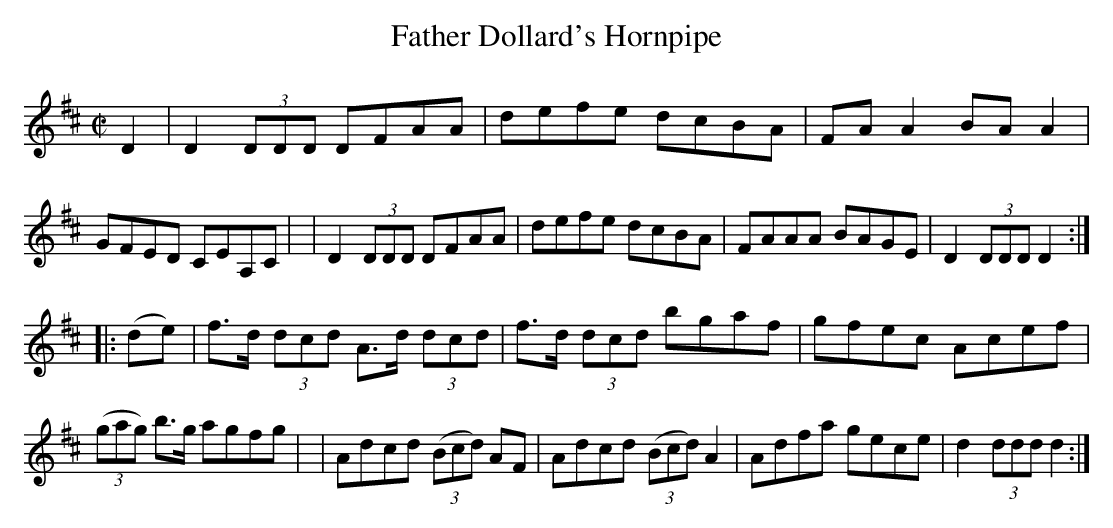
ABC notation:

X:1
T: Father Dollard's Hornpipe
M: C|
L: 1/8
K: D
D2 \
| D2(3DDD DFAA | defe dcBA | FAA2 BAA2 | GFED CEA,C |\
| D2(3DDD DFAA | defe dcBA | FAAA BAGE | D2(3DDD D2 :|
|: (de) \
| f>d (3dcd A>d (3dcd | f>d (3dcd bgaf | gfec Acef | (3(gag) b>g agfg |\
| Adcd (3(Bcd) AF | Adcd (3(Bcd) A2 | Adfa gece | d2(3ddd d2 :|
